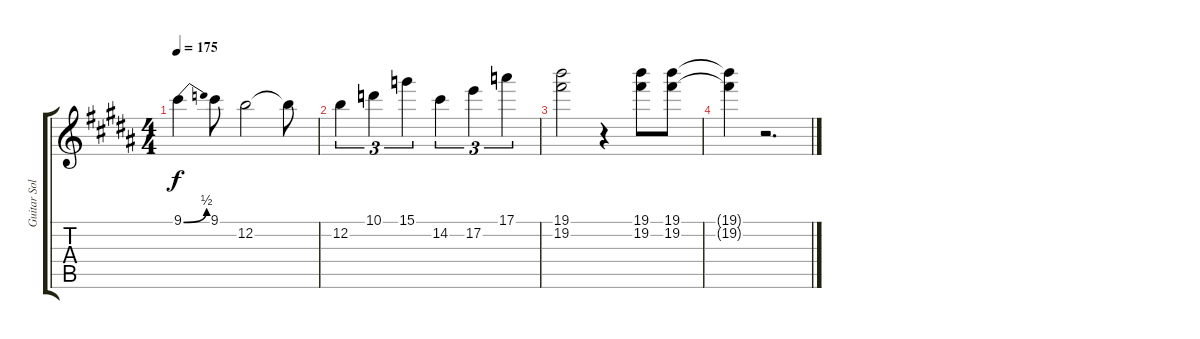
\track ("Guitar Solo 1" "Guitar Sol") {instrument distortionguitar}
\staff {score tabs}
\tuning (E4 B3 G3 D3 A2 E2) {hide}
\ts (4 4)
\tempo 175
\clef g2
\ks b
9.1{be (bend 0 0 60 2)}.4{dy f} 9.1.8 12.2.2 12.2{t}.8 |
12.2.4{tu (3 2)} 10.1.4{tu (3 2)} 15.1.4{tu (3 2)} 14.2.4{tu (3 2)} 17.2.4{tu (3 2)} 17.1.4{tu (3 2)} |
(19.1 19.2).2 r.4 (19.1 19.2).8 (19.1 19.2).8 |
(19.1{t} 19.2{t}).4 r.2{d}
